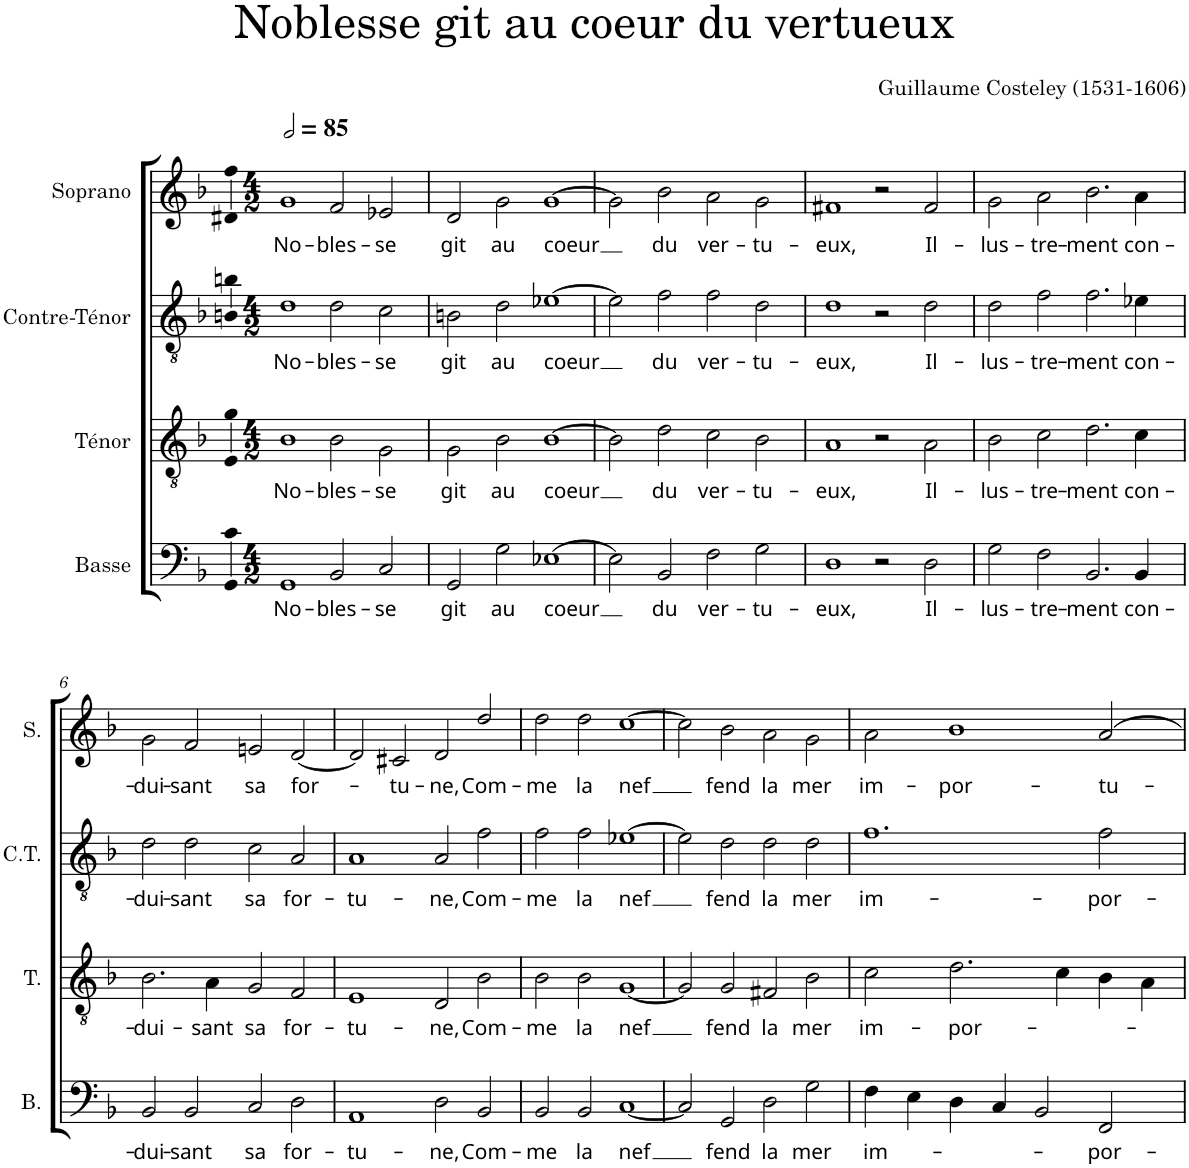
**kern	**text	**kern	**text	**kern	**text	**kern	**text
*part4	*part4	*part3	*part3	*part2	*part2	*part1	*part1
*staff4	*staff4	*staff3	*staff3	*staff2	*staff2	*staff1	*staff1
*I"Basse	*	*I"Ténor	*	*I"Contre-Ténor	*	*I"Soprano	*
*I'B.	*	*I'T.	*	*I'C.T.	*	*I'S.	*
*clefF4	*	*clefGv2	*	*clefGv2	*	*clefG2	*
*k[b-]	*	*k[b-]	*	*k[b-]	*	*k[b-]	*
*M4/2	*	*M4/2	*	*M4/2	*	*M4/2	*
*MM170	*	*MM170	*	*MM170	*	*MM170	*
=1	=1	=1	=1	=1	=1	=1	=1
!	!LO:LY:b	!	!LO:LY:b	!	!LO:LY:b	!	!LO:LY:b
1GG	No-	1B-	No-	1d	No-	1g	No-
!	!LO:LY:b	!	!LO:LY:b	!	!LO:LY:b	!	!LO:LY:b
2BB-/	-bles-	2B-\	-bles-	2d\	-bles-	2f/	-bles-
!	!LO:LY:b	!	!LO:LY:b	!	!LO:LY:b	!	!LO:LY:b
2C/	-se	2G\	-se	2c\	-se	2e-X/	-se
=2	=2	=2	=2	=2	=2	=2	=2
!	!LO:LY:b	!	!LO:LY:b	!	!LO:LY:b	!	!LO:LY:b
2GG/	git	2G\	git	2Bn\	git	2d/	git
!	!LO:LY:b	!	!LO:LY:b	!	!LO:LY:b	!	!LO:LY:b
2G\	au	2B-\	au	2d\	au	2g\	au
!	!LO:LY:b	!	!LO:LY:b	!	!LO:LY:b	!	!LO:LY:b
[1E-X	-coeur	[1B-	-coeur	[1e-X	-coeur	[1g	-coeur
=3	=3	=3	=3	=3	=3	=3	=3
2E-\]	.	2B-\]	.	2e-\]	.	2g\]	.
!	!LO:LY:b	!	!LO:LY:b	!	!LO:LY:b	!	!LO:LY:b
2BB-/	du	2d\	du	2f\	du	2b-\	du
!	!LO:LY:b	!	!LO:LY:b	!	!LO:LY:b	!	!LO:LY:b
2F\	ver-	2c\	ver-	2f\	ver-	2a\	ver-
!	!LO:LY:b	!	!LO:LY:b	!	!LO:LY:b	!	!LO:LY:b
2G\	-tu-	2B-\	-tu-	2d\	-tu-	2g\	-tu-
=4	=4	=4	=4	=4	=4	=4	=4
!	!LO:LY:b	!	!LO:LY:b	!	!LO:LY:b	!	!LO:LY:b
1D	-eux,	1A	-eux,	1d	-eux,	1f#X	-eux,
2r	.	2r	.	2r	.	2r	.
!	!LO:LY:b	!	!LO:LY:b	!	!LO:LY:b	!	!LO:LY:b
2D\	Il-	2A\	Il-	2d\	Il-	2f#/	Il-
=5	=5	=5	=5	=5	=5	=5	=5
!	!LO:LY:b	!	!LO:LY:b	!	!LO:LY:b	!	!LO:LY:b
2G\	-lus-	2B-\	-lus-	2d\	-lus-	2g\	-lus-
!	!LO:LY:b	!	!LO:LY:b	!	!LO:LY:b	!	!LO:LY:b
2F\	-tre-	2c\	-tre-	2f\	-tre-	2a\	-tre-
!	!LO:LY:b	!	!LO:LY:b	!	!LO:LY:b	!	!LO:LY:b
2.BB-/	-ment	2.d\	-ment	2.f\	-ment	2.b-\	-ment
!	!LO:LY:b	!	!LO:LY:b	!	!LO:LY:b	!	!LO:LY:b
4BB-/	con-	4c\	con-	4e-X\	con-	4a\	con-
!!LO:LB:g=z
=6	=6	=6	=6	=6	=6	=6	=6
!	!LO:LY:b	!	!LO:LY:b	!	!LO:LY:b	!	!LO:LY:b
2BB-/	-dui-	2.B-\	-dui-	2d\	-dui-	2g\	-dui-
!	!LO:LY:b	!	!	!	!LO:LY:b	!	!LO:LY:b
2BB-/	-sant	.	.	2d\	-sant	2f/	-sant
!	!	!	!LO:LY:b	!	!	!	!
.	.	4A\	-sant	.	.	.	.
!	!LO:LY:b	!	!LO:LY:b	!	!LO:LY:b	!	!LO:LY:b
2C/	sa	2G/	sa	2c\	sa	2en/	sa
!	!LO:LY:b	!	!LO:LY:b	!	!LO:LY:b	!	!LO:LY:b
2D\	for-	2F/	for-	2A/	for-	[2d/	for-
=7	=7	=7	=7	=7	=7	=7	=7
!	!LO:LY:b	!	!LO:LY:b	!	!LO:LY:b	!	!
1AA	-tu-	1E	-tu-	1A	-tu-	2d/]	.
!	!	!	!	!	!	!	!LO:LY:b
.	.	.	.	.	.	2c#X/	-tu-
!	!LO:LY:b	!	!LO:LY:b	!	!LO:LY:b	!	!LO:LY:b
2D\	-ne,	2D/	-ne,	2A/	-ne,	2d/	-ne,
!	!LO:LY:b	!	!LO:LY:b	!	!LO:LY:b	!	!LO:LY:b
2BB-/	Com-	2B-\	Com-	2f\	Com-	2dd/	Com-
=8	=8	=8	=8	=8	=8	=8	=8
!	!LO:LY:b	!	!LO:LY:b	!	!LO:LY:b	!	!LO:LY:b
2BB-/	-me	2B-\	-me	2f\	-me	2dd\	-me
!	!LO:LY:b	!	!LO:LY:b	!	!LO:LY:b	!	!LO:LY:b
2BB-/	la	2B-\	la	2f\	la	2dd\	la
!	!LO:LY:b	!	!LO:LY:b	!	!LO:LY:b	!	!LO:LY:b
[1C	nef	[1G	nef	[1e-X	nef	[1cc	nef
=9	=9	=9	=9	=9	=9	=9	=9
2C/]	.	2G/]	.	2e-\]	.	2cc\]	.
!	!LO:LY:b	!	!LO:LY:b	!	!LO:LY:b	!	!LO:LY:b
2GG/	fend	2G/	fend	2d\	fend	2b-\	fend
!	!LO:LY:b	!	!LO:LY:b	!	!LO:LY:b	!	!LO:LY:b
2D\	la	2F#X/	la	2d\	la	2a\	la
!	!LO:LY:b	!	!LO:LY:b	!	!LO:LY:b	!	!LO:LY:b
2G\	mer	2B-\	mer	2d\	mer	2g\	mer
=10	=10	=10	=10	=10	=10	=10	=10
!	!LO:LY:b	!	!LO:LY:b	!	!LO:LY:b	!	!LO:LY:b
4F\	im-	2c\	im-	1.f	im-	2a\	im-
4E\	.	.	.	.	.	.	.
!	!	!	!LO:LY:b	!	!	!	!LO:LY:b
4D\	.	2.d\	-por-	.	.	1b-	-por-
4C/	.	.	.	.	.	.	.
2BB-/	.	.	.	.	.	.	.
.	.	4c\	.	.	.	.	.
!	!LO:LY:b	!	!	!	!LO:LY:b	!	!LO:LY:b
2FF/	-por-	4B-\	.	2f\	-por-	[2a/	-tu-
.	.	4A\	.	.	.	.	.
=	=	=	=	=	=	=	=
*-	*-	*-	*-	*-	*-	*-	*-
